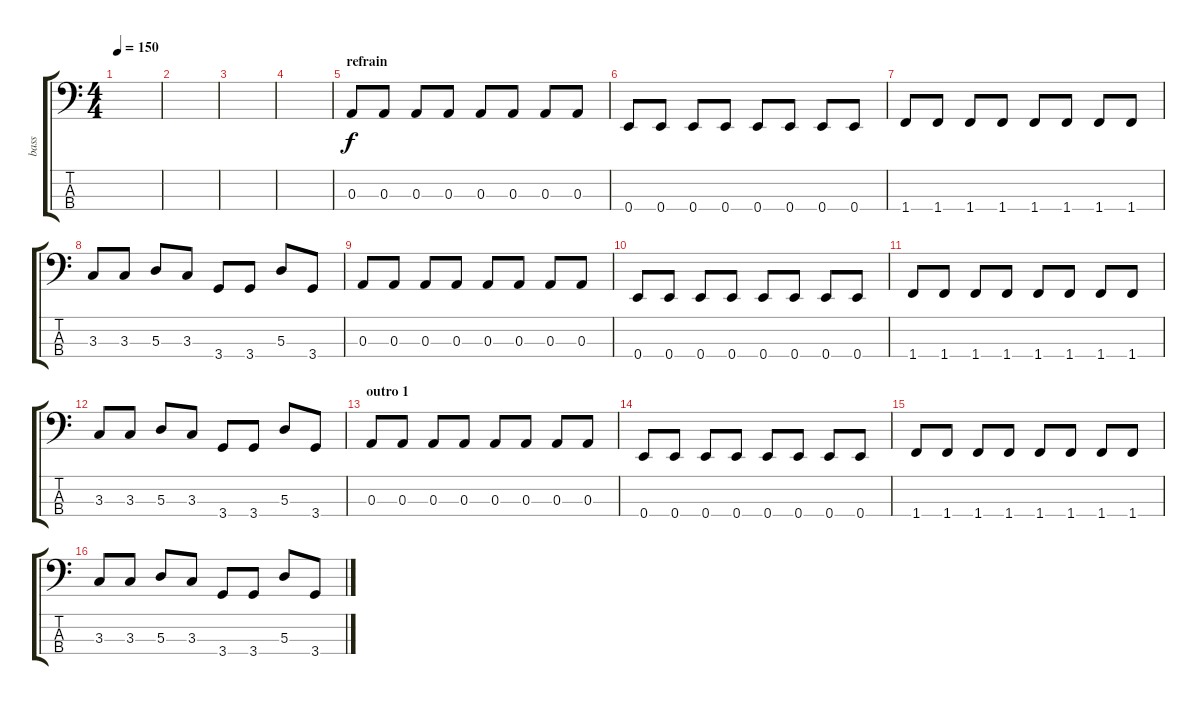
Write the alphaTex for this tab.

\track ("bass" "bass") {instrument electricbassfinger}
\staff {score tabs}
\tuning (G2 D2 A1 E1) {hide}
\ts (4 4)
\tempo 150
\clef f4
\ks c
|
|
|
|
\section ("" "refrain")
0.3.8 0.3.8 0.3.8 0.3.8 0.3.8 0.3.8 0.3.8 0.3.8 |
0.4.8 0.4.8 0.4.8 0.4.8 0.4.8 0.4.8 0.4.8 0.4.8 |
1.4.8 1.4.8 1.4.8 1.4.8 1.4.8 1.4.8 1.4.8 1.4.8 |
3.3.8 3.3.8 5.3.8 3.3.8 3.4.8 3.4.8 5.3.8 3.4.8 |
0.3.8 0.3.8 0.3.8 0.3.8 0.3.8 0.3.8 0.3.8 0.3.8 |
0.4.8 0.4.8 0.4.8 0.4.8 0.4.8 0.4.8 0.4.8 0.4.8 |
1.4.8 1.4.8 1.4.8 1.4.8 1.4.8 1.4.8 1.4.8 1.4.8 |
3.3.8 3.3.8 5.3.8 3.3.8 3.4.8 3.4.8 5.3.8 3.4.8 |
\section ("" "outro 1")
0.3.8 0.3.8 0.3.8 0.3.8 0.3.8 0.3.8 0.3.8 0.3.8 |
0.4.8 0.4.8 0.4.8 0.4.8 0.4.8 0.4.8 0.4.8 0.4.8 |
1.4.8 1.4.8 1.4.8 1.4.8 1.4.8 1.4.8 1.4.8 1.4.8 |
3.3.8 3.3.8 5.3.8 3.3.8 3.4.8 3.4.8 5.3.8 3.4.8
